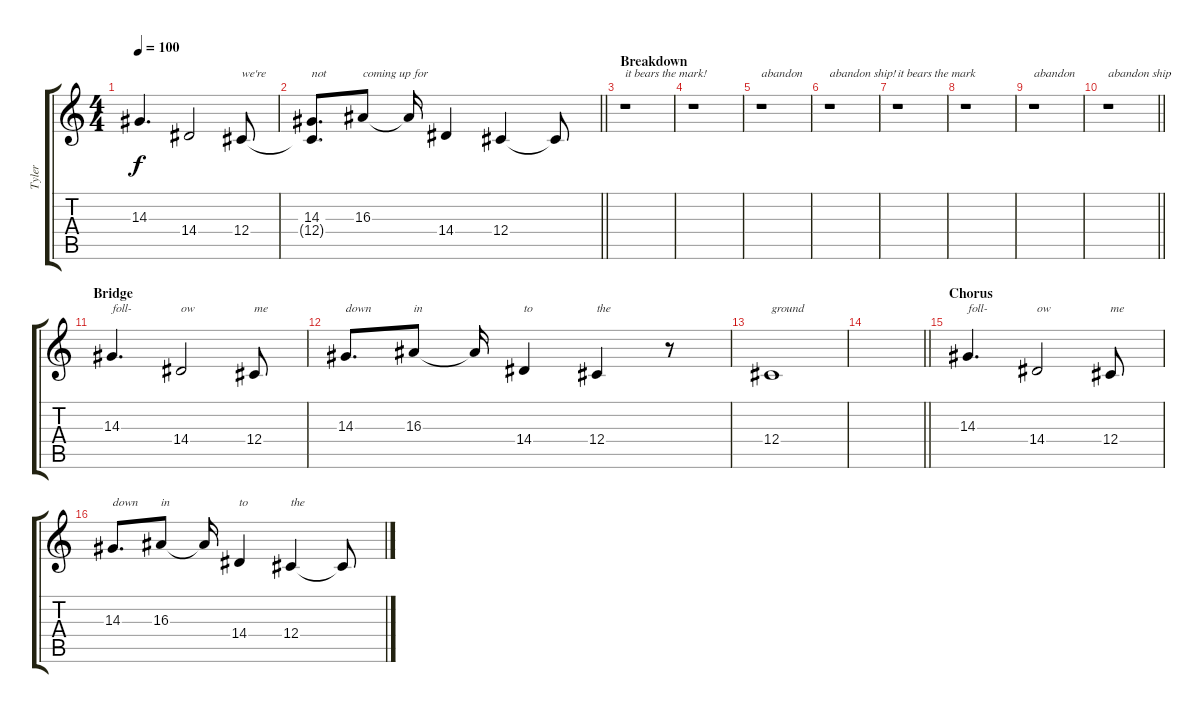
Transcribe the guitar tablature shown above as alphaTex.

\track ("Tyler" "Tyler") {instrument ocarina}
\staff {score tabs}
\tuning (Eb4 Bb3 Gb3 Db3 Ab2 Db2) {hide}
\ts (4 4)
\tempo 100
\clef g2
\ks c
14.3.4{d dy f} 14.4.2 12.4.8{txt "we're"} |
\barLineRight lightlight
(14.3 12.4{t}).8{d txt "not"} 16.3.8{txt "coming up for"} 16.3{t}.16 14.4.4 12.4.4 12.4{t}.8 |
\section ("" "Breakdown")
r.1{txt "it bears the mark!"} |
r.1 |
r.1{txt "abandon"} |
r.1{txt "abandon ship!"} |
r.1{txt "it bears the mark"} |
r.1 |
r.1{txt "abandon"} |
\barLineRight lightlight
r.1{txt "abandon ship"} |
\section ("" "Bridge")
14.3.4{d txt "foll-"} 14.4.2{txt "ow"} 12.4.8{txt "me"} |
14.3.8{d txt "down"} 16.3.8{txt "in"} 16.3{t}.16 14.4.4{txt "to"} 12.4.4{txt "the"} r.8 |
12.4.1{txt "ground"} |
\barLineRight lightlight
|
\section ("" "Chorus")
14.3.4{d txt "foll-"} 14.4.2{txt "ow"} 12.4.8{txt "me"} |
14.3.8{d txt "down"} 16.3.8{txt "in"} 16.3{t}.16 14.4.4{txt "to"} 12.4.4{txt "the"} 12.4{t}.8
